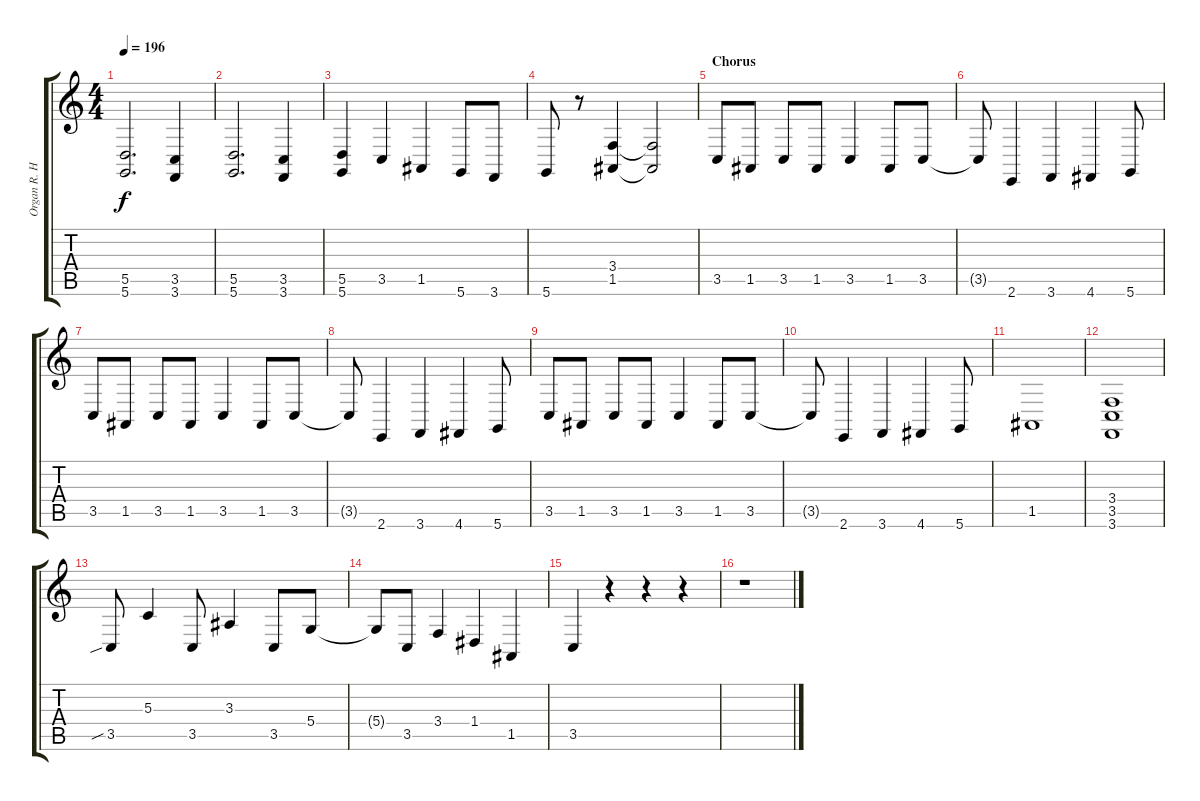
\track ("Organ R. Hand (J. Lord)" "Organ R. H") {instrument drawbarorgan}
\staff {score tabs}
\tuning (E4 B3 G3 D3 A2 D2) {hide}
\ts (4 4)
\tempo 196
\clef g2
\ks c
(5.5 5.6).2{d dy f} (3.5 3.6).4 |
(5.5 5.6).2{d} (3.5 3.6).4 |
(5.5 5.6).4 3.5.4 1.5.4 5.6.8 3.6.8 |
5.6.8 r.8 (3.4 1.5).4 (3.4{t} 1.5{t}).2 |
\section ("" "Chorus")
3.5.8 1.5.8 3.5.8 1.5.8 3.5.4 1.5.8 3.5.8 |
3.5{t}.8 2.6.4 3.6.4 4.6.4 5.6.8 |
3.5.8 1.5.8 3.5.8 1.5.8 3.5.4 1.5.8 3.5.8 |
3.5{t}.8 2.6.4 3.6.4 4.6.4 5.6.8 |
3.5.8 1.5.8 3.5.8 1.5.8 3.5.4 1.5.8 3.5.8 |
3.5{t}.8 2.6.4 3.6.4 4.6.4 5.6.8 |
1.5.1 |
(3.4 3.5 3.6).1 |
3.5{sib}.8 5.3.4 3.5.8 3.3.4 3.5.8 5.4.8 |
5.4{t}.8 3.5.8 3.4.4 1.4.4 1.5.4 |
3.5.4 r.4 r.4 r.4 |
r.1
